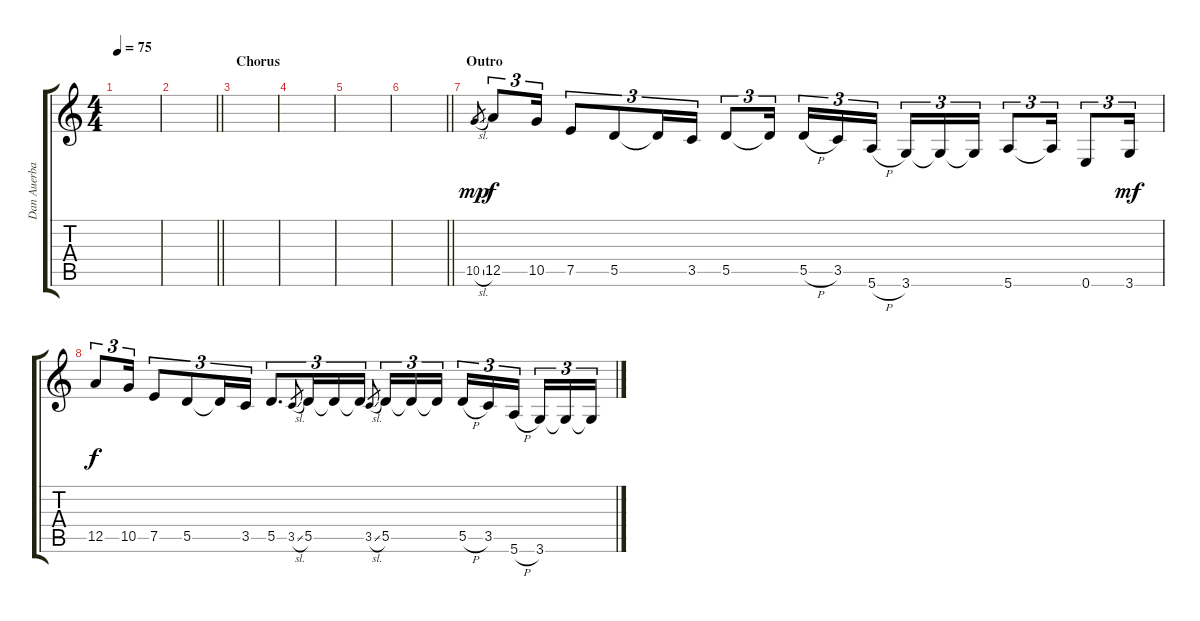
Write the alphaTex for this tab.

\track ("Dan Auerbach - Guitar II" "Dan Auerba") {instrument distortionguitar}
\staff {score tabs}
\tuning (E4 B3 G3 D3 A2 E2) {hide}
\ts (4 4)
\tempo 75
\clef g2
\ks c
|
\barLineRight lightlight
|
\section ("" "Chorus")
|
|
|
\barLineRight lightlight
|
\section ("" "Outro")
10.5{sl}.8{gr dy mp} 12.5.8{tu (3 2) dy f} 10.5.16{tu (3 2)} 7.5.8{tu (3 2)} 5.5.8{tu (3 2)} 5.5{t}.16{tu (3 2)} 3.5.16{tu (3 2)} 5.5.8{tu (3 2)} 5.5{t}.16{tu (3 2)} 5.5{h}.16{tu (3 2)} 3.5.16{tu (3 2)} 5.6{h}.16{tu (3 2) beam splitsecondary} 3.6.16{tu (3 2)} 3.6{t}.16{tu (3 2)} 3.6{t}.16{tu (3 2)} 5.6.8{tu (3 2)} 5.6{t}.16{tu (3 2)} 0.6.8{tu (3 2)} 3.6.16{tu (3 2) dy mf} |
12.5.8{tu (3 2) dy f} 10.5.16{tu (3 2)} 7.5.8{tu (3 2)} 5.5.8{tu (3 2)} 5.5{t}.16{tu (3 2)} 3.5.16{tu (3 2)} 5.5.8{d tu (3 2)} 3.5{sl}.8{gr} 5.5.16{tu (3 2)} 5.5{t}.16{tu (3 2)} 5.5{t}.16{tu (3 2)} 3.5{sl}.8{gr beam splitsecondary} 5.5.16{tu (3 2)} 5.5{t}.16{tu (3 2)} 5.5{t}.16{tu (3 2)} 5.5{h}.16{tu (3 2)} 3.5.16{tu (3 2)} 5.6{h}.16{tu (3 2) beam splitsecondary} 3.6.16{tu (3 2)} 3.6{t}.16{tu (3 2)} 3.6{t}.16{tu (3 2)}
